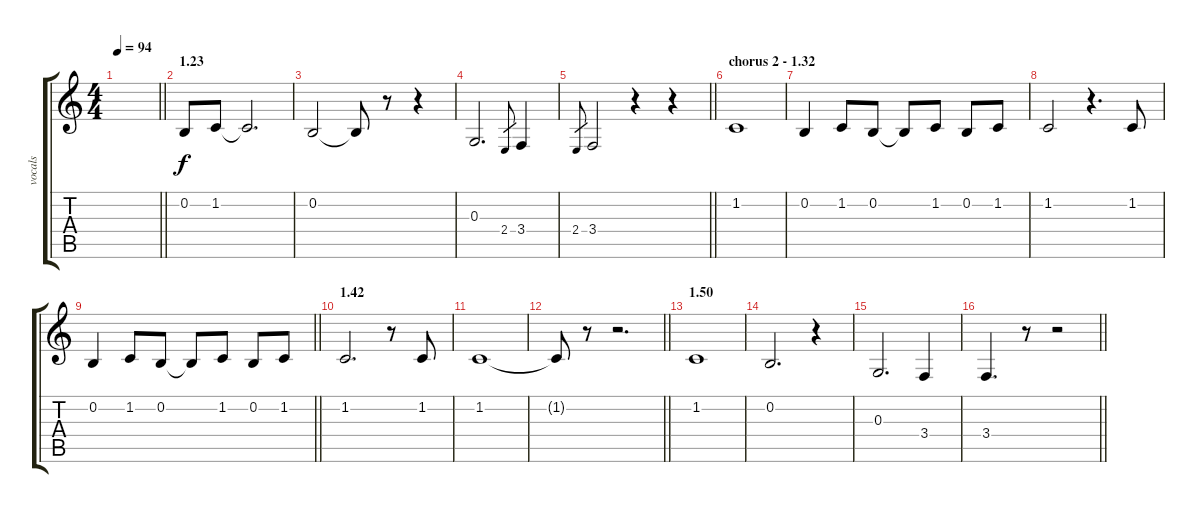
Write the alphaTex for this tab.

\track ("vocals" "vocals") {instrument clarinet}
\staff {score tabs}
\tuning (E4 B3 G3 D3 A2 E2) {hide}
\ts (4 4)
\tempo 94
\clef g2
\barLineRight lightlight
\ks c
|
\section ("" "1.23")
0.2.8 1.2.8 1.2{t}.2{d} |
0.2.2 0.2{t}.8 r.8 r.4 |
0.3.2{d} 2.4.8{gr} 3.4.4 |
\barLineRight lightlight
2.4.8{gr} 3.4.2 r.4 r.4 |
\section ("" "chorus 2 - 1.32")
1.2.1 |
0.2.4 1.2.8 0.2.8 0.2{t}.8 1.2.8 0.2.8 1.2.8 |
1.2.2 r.4{d} 1.2.8 |
\barLineRight lightlight
0.2.4 1.2.8 0.2.8 0.2{t}.8 1.2.8 0.2.8 1.2.8 |
\section ("" "1.42")
1.2.2{d} r.8 1.2.8 |
1.2.1 |
\barLineRight lightlight
1.2{t}.8 r.8 r.2{d} |
\section ("" "1.50")
1.2.1 |
0.2.2{d} r.4 |
0.3.2{d} 3.4.4 |
\barLineRight lightlight
3.4.4{d} r.8 r.2
